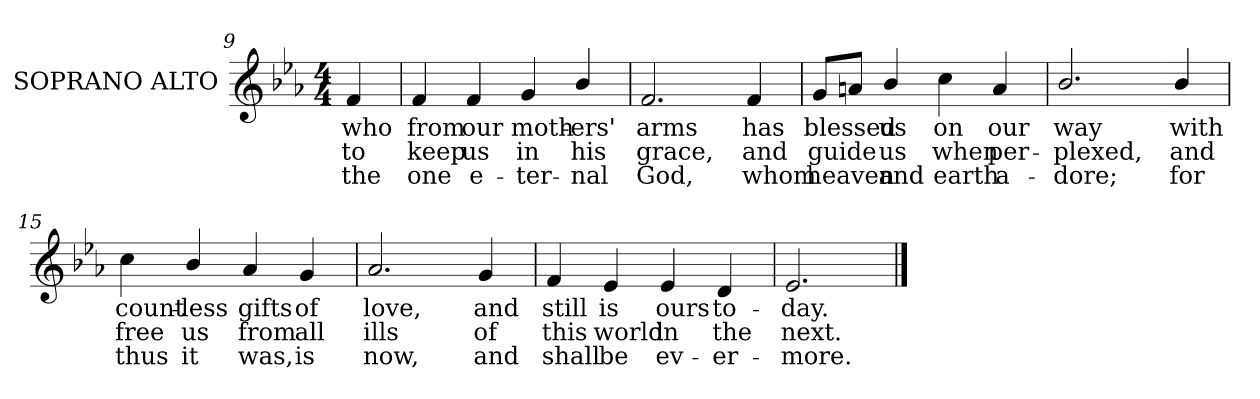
**kern	**text	**text	**text
*part1	*part1	*part1	*part1
*staff1	*staff1	*staff1	*staff1
*I"SOPRANO ALTO	*	*	*
*I'S. A.	*	*	*
*clefG2	*	*	*
*k[b-e-a-]	*	*	*
*E-:	*	*	*
*M4/4	*	*	*
=9	=9	=9	=9
!	!LO:LY:b:color=#000000	!LO:LY:b:color=#000000	!LO:LY:b:color=#000000
4fi/	who	to	the
=10	=10	=10	=10
!	!LO:LY:b:color=#000000	!LO:LY:b:color=#000000	!LO:LY:b:color=#000000
4fi/	from	keep	one
!	!LO:LY:b:color=#000000	!LO:LY:b:color=#000000	!LO:LY:b:color=#000000
4fi/	our	us	e-
!	!LO:LY:b:color=#000000	!LO:LY:b:color=#000000	!LO:LY:b:color=#000000
4gi/	moth-	in	-ter-
!	!LO:LY:b:color=#000000	!LO:LY:b:color=#000000	!LO:LY:b:color=#000000
4b-i/	-ers'	his	-nal
=11	=11	=11	=11
!	!LO:LY:b:color=#000000	!LO:LY:b:color=#000000	!LO:LY:b:color=#000000
2.fi/	arms	grace,	God,
!	!LO:LY:b:color=#000000	!LO:LY:b:color=#000000	!LO:LY:b:color=#000000
4fi/	has	and	whom
!!LO:LB:g=z
=12	=12	=12	=12
!	!LO:LY:b:color=#000000	!LO:LY:b:color=#000000	!LO:LY:b:color=#000000
8gi/L	blessed	guide	heaven
8ani/J	.	.	.
!	!LO:LY:b:color=#000000	!LO:LY:b:color=#000000	!LO:LY:b:color=#000000
4b-i/	us	us	and
!	!LO:LY:b:color=#000000	!LO:LY:b:color=#000000	!LO:LY:b:color=#000000
4cci\	on	when	earth
!	!LO:LY:b:color=#000000	!LO:LY:b:color=#000000	!LO:LY:b:color=#000000
4ai/	our	per-	a-
=13	=13	=13	=13
!	!LO:LY:b:color=#000000	!LO:LY:b:color=#000000	!LO:LY:b:color=#000000
2.b-i/	way	-plexed,	-dore;
=14-	=14-	=14-	=14-
!	!LO:LY:b:color=#000000	!LO:LY:b:color=#000000	!LO:LY:b:color=#000000
4b-i/	with	and	for
=15	=15	=15	=15
!	!LO:LY:b:color=#000000	!LO:LY:b:color=#000000	!LO:LY:b:color=#000000
4cci\	count-	free	thus
!	!LO:LY:b:color=#000000	!LO:LY:b:color=#000000	!LO:LY:b:color=#000000
4b-i/	-less	us	it
!	!LO:LY:b:color=#000000	!LO:LY:b:color=#000000	!LO:LY:b:color=#000000
4a-i/	gifts	from	was,
!	!LO:LY:b:color=#000000	!LO:LY:b:color=#000000	!LO:LY:b:color=#000000
4gi/	of	all	is
!!LO:LB:g=z
=16	=16	=16	=16
!	!LO:LY:b:color=#000000	!LO:LY:b:color=#000000	!LO:LY:b:color=#000000
2.a-i/	love,	ills	now,
!	!LO:LY:b:color=#000000	!LO:LY:b:color=#000000	!LO:LY:b:color=#000000
4gi/	and	of	and
=17	=17	=17	=17
!	!LO:LY:b:color=#000000	!LO:LY:b:color=#000000	!LO:LY:b:color=#000000
4fi/	still	this	shall
!	!LO:LY:b:color=#000000	!LO:LY:b:color=#000000	!LO:LY:b:color=#000000
4e-i/	is	world	be
!	!LO:LY:b:color=#000000	!LO:LY:b:color=#000000	!LO:LY:b:color=#000000
4e-i/	ours	in	ev-
!	!LO:LY:b:color=#000000	!LO:LY:b:color=#000000	!LO:LY:b:color=#000000
4di/	to-	the	-er-
=18	=18	=18	=18
!	!LO:LY:b:color=#000000	!LO:LY:b:color=#000000	!LO:LY:b:color=#000000
2.e-i/	-day.	next.	-more.
==	==	==	==
*-	*-	*-	*-
